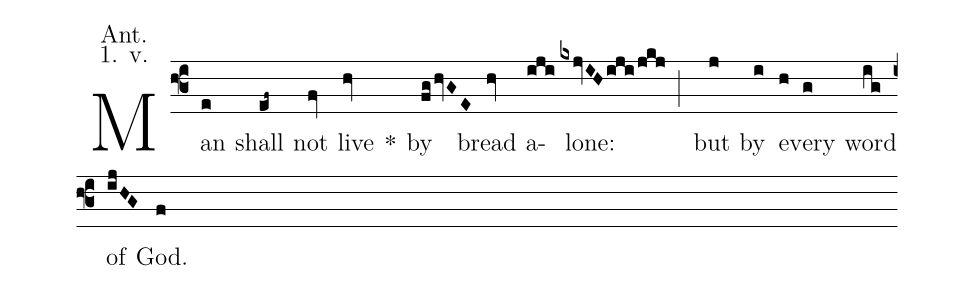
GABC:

annotation: Ant.;
annotation: 1. v.;
%%
(f3) Man(e) shall(ef~) not(fv) live(hv) <sp>*</sp>() by(fghvGE) bread(hv) a(iji)lone:(kxjvIHiji/jkj;) but(j) by(i) ev(h)ery(g) word(ig) of(ijHG) God.(f)
